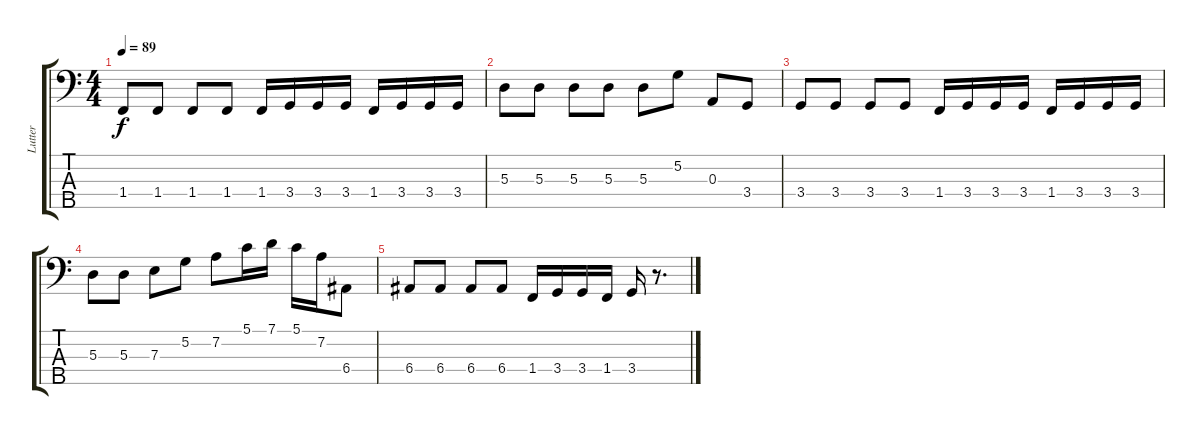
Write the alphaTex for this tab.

\track ("Lutter" "Lutter") {instrument electricbasspick}
\staff {score tabs}
\tuning (G2 D2 A1 E1 B0) {hide}
\ts (4 4)
\tempo 89
\clef f4
\ks c
1.4.8{dy f} 1.4.8 1.4.8 1.4.8 1.4.16 3.4.16 3.4.16 3.4.16 1.4.16 3.4.16 3.4.16 3.4.16 |
5.3.8 5.3.8 5.3.8 5.3.8 5.3.8 5.2.8 0.3.8 3.4.8 |
3.4.8 3.4.8 3.4.8 3.4.8 1.4.16 3.4.16 3.4.16 3.4.16 1.4.16 3.4.16 3.4.16 3.4.16 |
5.3.8 5.3.8 7.3.8 5.2.8 7.2.8 5.1.16 7.1.16 5.1.16 7.2.16 6.4.8 |
6.4.8 6.4.8 6.4.8 6.4.8 1.4.16 3.4.16 3.4.16 1.4.16 3.4.16 r.8{d}
